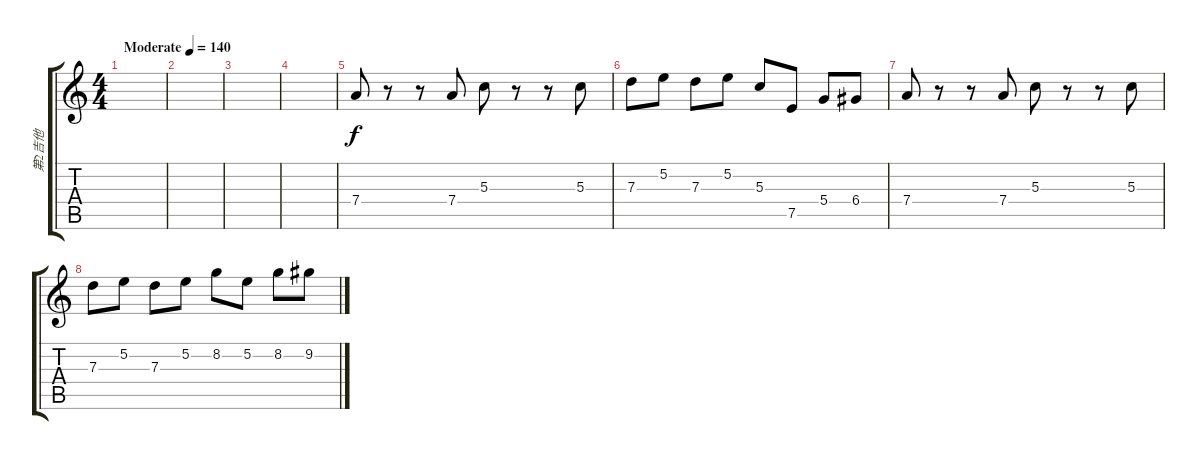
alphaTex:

\track ("第2吉他" "第2吉他") {instrument overdrivenguitar}
\staff {score tabs}
\tuning (E4 B3 G3 D3 A2 E2) {hide}
\ts (4 4)
\tempo (140 "Moderate")
\clef g2
\ks c
|
|
|
|
7.4.8 r.8 r.8 7.4.8 5.3.8 r.8 r.8 5.3.8 |
7.3.8 5.2.8 7.3.8 5.2.8 5.3.8 7.5.8 5.4.8 6.4.8 |
7.4.8 r.8 r.8 7.4.8 5.3.8 r.8 r.8 5.3.8 |
7.3.8 5.2.8 7.3.8 5.2.8 8.2.8 5.2.8 8.2.8 9.2.8
